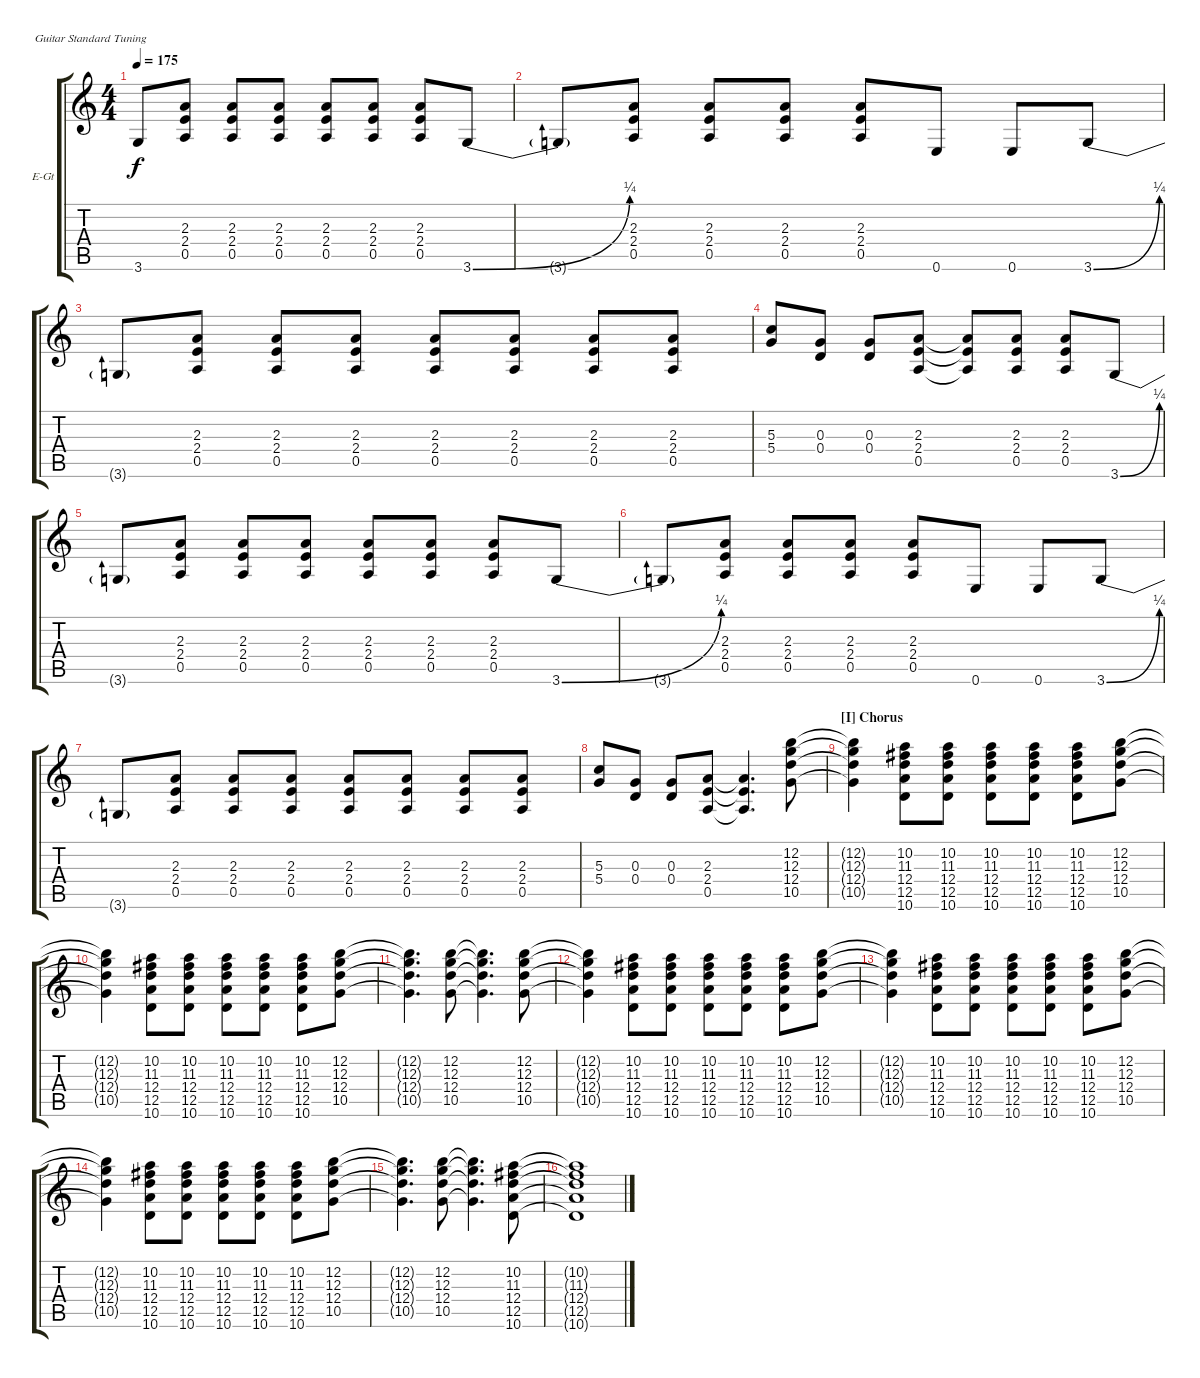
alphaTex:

\defaultSystemsLayout 4
\bracketExtendMode groupsimilarinstruments
\firstSystemTrackNameOrientation horizontal
\otherSystemsTrackNameOrientation horizontal
\track ("Guitar" "E-Gt") {instrument distortionguitar}
\staff {score tabs}
\tuning (E4 B3 G3 D3 A2 E2)
\ts (4 4)
\tempo 175
\clef g2
\scale
1.03909
\ks c
3.6{t}.8{dy f} (0.5 2.4 2.3).8 (0.5 2.4 2.3).8 (0.5 2.4 2.3).8 (0.5 2.4 2.3).8 (0.5 2.4 2.3).8 (0.5 2.4 2.3).8 3.6{be (bend 0 0 19.8 1)}.8 |
\scale
0.960908 3.6{t}.8 (0.5 2.4 2.3).8 (0.5 2.4 2.3).8 (0.5 2.4 2.3).8 (0.5 2.4 2.3).8 0.6.8 0.6.8 3.6{be (bend 0 0 24 1)}.8 |
\scale
1.03909 3.6{t}.8 (0.5 2.4 2.3).8 (0.5 2.4 2.3).8 (0.5 2.4 2.3).8 (0.5 2.4 2.3).8 (0.5 2.4 2.3).8 (0.5 2.4 2.3).8 (0.5 2.4 2.3).8 |
\scale
0.960908 (5.4 5.3).8 (0.3 0.4).8 (0.4 0.3).8 (0.5 2.4 2.3).8 (0.5{t} 2.4{t} 2.3{t}).8 (0.5 2.4 2.3).8 (0.5 2.4 2.3).8 3.6{be (bend 0 0 22.8 1)}.8 |
\scale
1.03909 3.6{t}.8 (0.5 2.4 2.3).8 (0.5 2.4 2.3).8 (0.5 2.4 2.3).8 (0.5 2.4 2.3).8 (0.5 2.4 2.3).8 (0.5 2.4 2.3).8 3.6{be (bend 0 0 19.8 1)}.8 |
\scale
0.960908 3.6{t}.8 (0.5 2.4 2.3).8 (0.5 2.4 2.3).8 (0.5 2.4 2.3).8 (0.5 2.4 2.3).8 0.6.8 0.6.8 3.6{be (bend 0 0 24 1)}.8 |
\scale
1.03909 3.6{t}.8 (0.5 2.4 2.3).8 (0.5 2.4 2.3).8 (0.5 2.4 2.3).8 (0.5 2.4 2.3).8 (0.5 2.4 2.3).8 (0.5 2.4 2.3).8 (0.5 2.4 2.3).8 |
\scale
0.960908 (5.4 5.3).8 (0.3 0.4).8 (0.4 0.3).8 (0.5 2.4 2.3).8 (0.5{t} 2.4{t} 2.3{t}).4{d} (10.5 12.4 12.3 12.2).8 |
\section ("I" "Chorus")
\scale
1.03909 (10.5{t} 12.4{t} 12.3{t} 12.2{t}).4 (10.6 12.5 12.4 11.3 10.2).8 (10.6 12.5 12.4 11.3 10.2).8 (10.6 12.5 12.4 11.3 10.2).8 (10.6 12.5 12.4 11.3 10.2).8 (10.6 12.5 12.4 11.3 10.2).8 (10.5 12.4 12.3 12.2).8 |
\scale
0.960908 (10.5{t} 12.4{t} 12.3{t} 12.2{t}).4 (10.6 12.5 12.4 11.3 10.2).8 (10.6 12.5 12.4 11.3 10.2).8 (10.6 12.5 12.4 11.3 10.2).8 (10.6 12.5 12.4 11.3 10.2).8 (10.6 12.5 12.4 11.3 10.2).8 (10.5 12.4 12.3 12.2).8 |
\scale
1.03909 (10.5{t} 12.4{t} 12.3{t} 12.2{t}).4{d} (10.5 12.4 12.3 12.2).8 (10.5{t} 12.4{t} 12.3{t} 12.2{t}).4{d} (10.5 12.4 12.3 12.2).8 |
\scale
0.960908 (10.5{t} 12.4{t} 12.3{t} 12.2{t}).4 (10.6 12.5 12.4 11.3 10.2).8 (10.6 12.5 12.4 11.3 10.2).8 (10.6 12.5 12.4 11.3 10.2).8 (10.6 12.5 12.4 11.3 10.2).8 (10.6 12.5 12.4 11.3 10.2).8 (10.5 12.4 12.3 12.2).8 |
\scale
1.03909 (10.5{t} 12.4{t} 12.3{t} 12.2{t}).4 (10.6 12.5 12.4 11.3 10.2).8 (10.6 12.5 12.4 11.3 10.2).8 (10.6 12.5 12.4 11.3 10.2).8 (10.6 12.5 12.4 11.3 10.2).8 (10.6 12.5 12.4 11.3 10.2).8 (10.5 12.4 12.3 12.2).8 |
\scale
0.960908 (10.5{t} 12.4{t} 12.3{t} 12.2{t}).4 (10.6 12.5 12.4 11.3 10.2).8 (10.6 12.5 12.4 11.3 10.2).8 (10.6 12.5 12.4 11.3 10.2).8 (10.6 12.5 12.4 11.3 10.2).8 (10.6 12.5 12.4 11.3 10.2).8 (10.5 12.4 12.3 12.2).8 |
\scale
1.06936 (10.5{t} 12.4{t} 12.3{t} 12.2{t}).4{d} (10.5 12.4 12.3 12.2).8 (10.5{t} 12.4{t} 12.3{t} 12.2{t}).4{d} (12.5 12.4 11.3 10.2 10.6).8 |
\scale
0.930643 (12.5{t} 12.4{t} 11.3{t} 10.2{t} 10.6{t}).1
